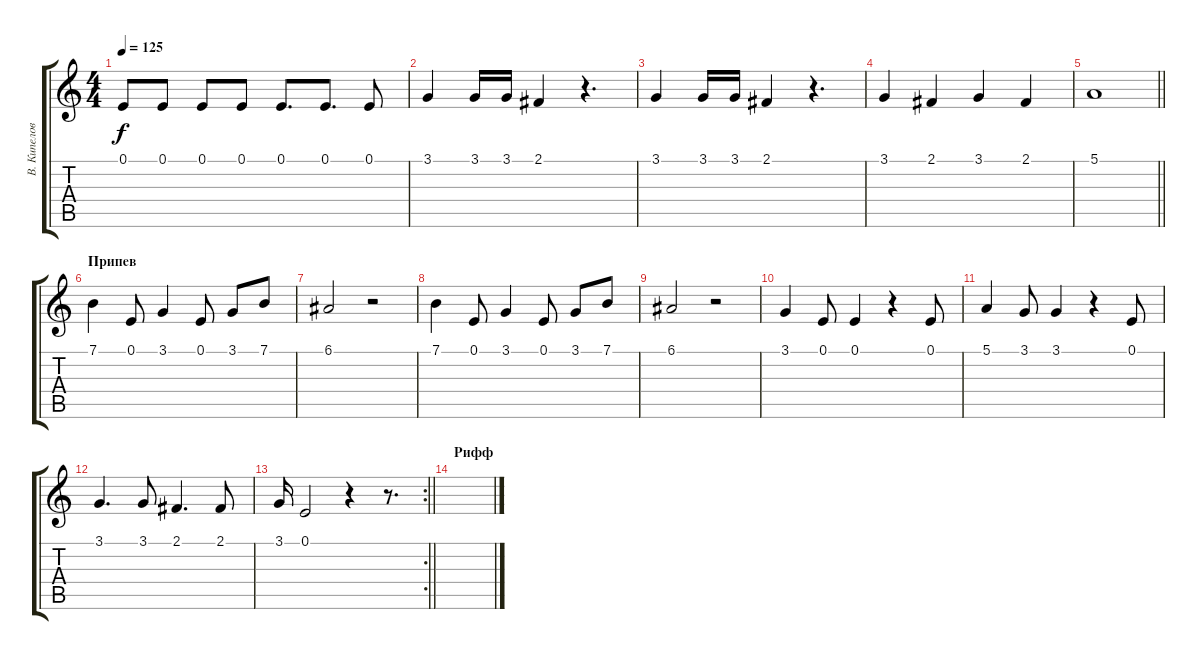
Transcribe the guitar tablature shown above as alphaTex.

\track ("В. Кипелов" "В. Кипелов") {instrument lead6voice}
\staff {score tabs}
\tuning (E4 B3 G3 D3 A2 E2) {hide}
\ts (4 4)
\tempo 125
\clef g2
\ks c
0.1.8{dy f} 0.1.8 0.1.8 0.1.8 0.1.8{d} 0.1.8{d} 0.1.8 |
3.1.4 3.1.16 3.1.16 2.1.4 r.4{d} |
3.1.4 3.1.16 3.1.16 2.1.4 r.4{d} |
3.1.4 2.1.4 3.1.4 2.1.4 |
\barLineRight lightlight
5.1.1 |
\section ("" "Припев")
7.1.4 0.1.8 3.1.4 0.1.8 3.1.8 7.1.8 |
6.1.2 r.2 |
7.1.4 0.1.8 3.1.4 0.1.8 3.1.8 7.1.8 |
6.1.2 r.2 |
3.1.4 0.1.8 0.1.4 r.4 0.1.8 |
5.1.4 3.1.8 3.1.4 r.4 0.1.8 |
3.1.4{d} 3.1.8 2.1.4{d} 2.1.8 |
\rc 2
\barLineRight lightlight
3.1.16 0.1.2 r.4 r.8{d} |
\section ("" "Рифф")
